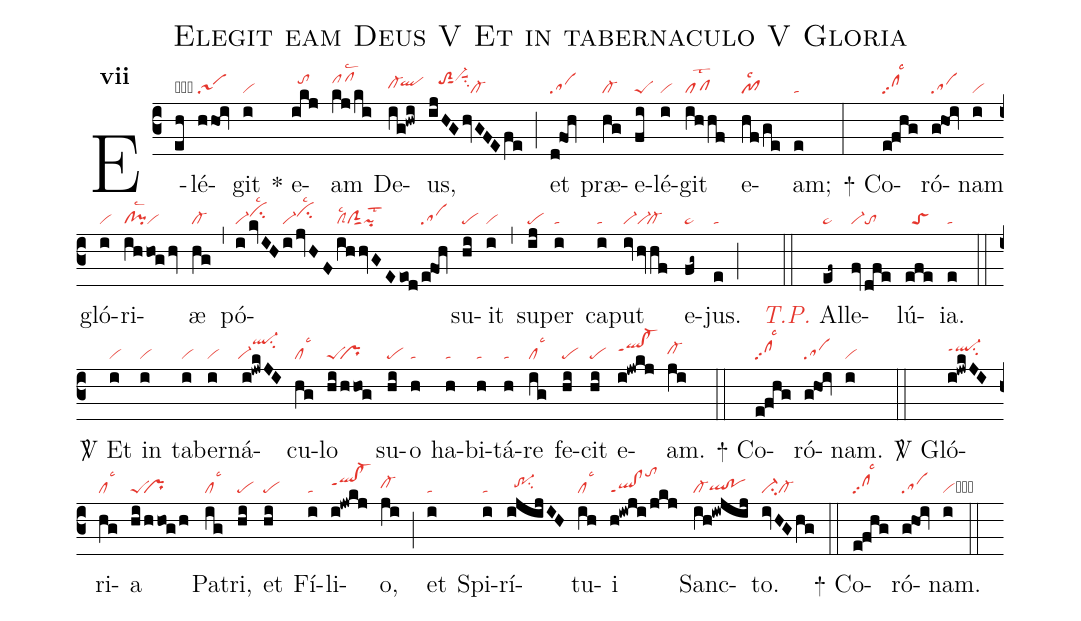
name:Elegit eam Deus V Et in tabernaculo V Gloria;
office-part:re;
mode:7;
nabc-lines:1;
%%
initial-style: 1;
name: Elegit eam Deus;
mode:7;
office-part: Responsorium;
annotation: Resp.;
annotation: vii;
nabc-lines: 1;
initial-style: 1;
%%
(c3) E(eh|obpeS)lé(hhoi|sa1)git(i|vi) <sp>*</sp> e(ikj|//tohj)am(kj/ki|pfhjlsc2) De(ig!hwi|cl-hh`qlhi)us,(ijHGhvGFEfe|///toS2hjsut1vi-hksuu1su2cl-) (;) et(d!foh|sa) præ(hg|cl-)e(fi|peS)lé(i|vi)git(ihhf|pflst2) e(hf/ge|pf1lsc2)am;(e|ta) (:)

<sp>+</sp> Co(e!fhg|sflsc3)ró(g!hoi|sa)nam(i|vi) gló(i|vi)ri(ihhog/hv|cl!pilsc2vi)æ(hg|cl-) (,) pó(i/kvIH|vi-cihilsc2|i/jvHF|vi-cihilsc2|ihhvGEeod|clSlsc2clSsut1pilst2|/e!foh|sa)su(hi|pe)it(i|vi) (,) su(ij|pe)per(i|ta) ca(i|ta)put(iv/hvhf|vi-vi-`cl-) e(fg~|ta>)jus.(e|ta) (;) (::) <i><c>T.P.</c></i> Al(ef~|ta>)le(fvdfe|vi-to)lú(efe|//toS)ia.(e|ta) (::)

<sp>V/</sp> Et(i|vi) in(i|vi) ta(i|vi)ber(i|vi)ná(i!jwkJI|`vi-ql-hlsu2)cu(hg|cllsc3)lo(hi/hhog|peS``pr) su(hi|pe)o(h|ta) ha(h|ta)bi(h|ta)tá(h|ta)re(ig|cllsc3) fe(hi|pe)cit(hi|pe) e(i!jwkj|qlhi!cl-hippt1)am.(ji|cl-hh) (::)

<sp>+</sp> Co(e!fhg|sflsc3)ró(g!hoi|sa)nam.(i|vi) (::)

<sp>V/</sp> Gló(i!jwkJI|ql-hippt1su2)ri(hg|cllsc3)a(hi/hhogh|peS``pr) Pa(ig|cllsc3)tri,(hi|pe) et(hi|pe) Fí(i|ta)li(i!jwkj|qlhi!cl-hippt1)o,(ji|cl-hh) (;) et(i|ta) Spi(i|ta)rí(ijijIH|//tr-1hhsu2)tu(ih|cllsc3)i(h!iwji/jkj|ql!clppt1tohm) Sanc(ih!iwjij|cl-qlhg!pohg)to.(ivHGhg|ci-cl-) (::)

<sp>+</sp> Co(e!fhg|sflsc3)ró(g!hoi|sa)nam.(i|vicb) (::)
